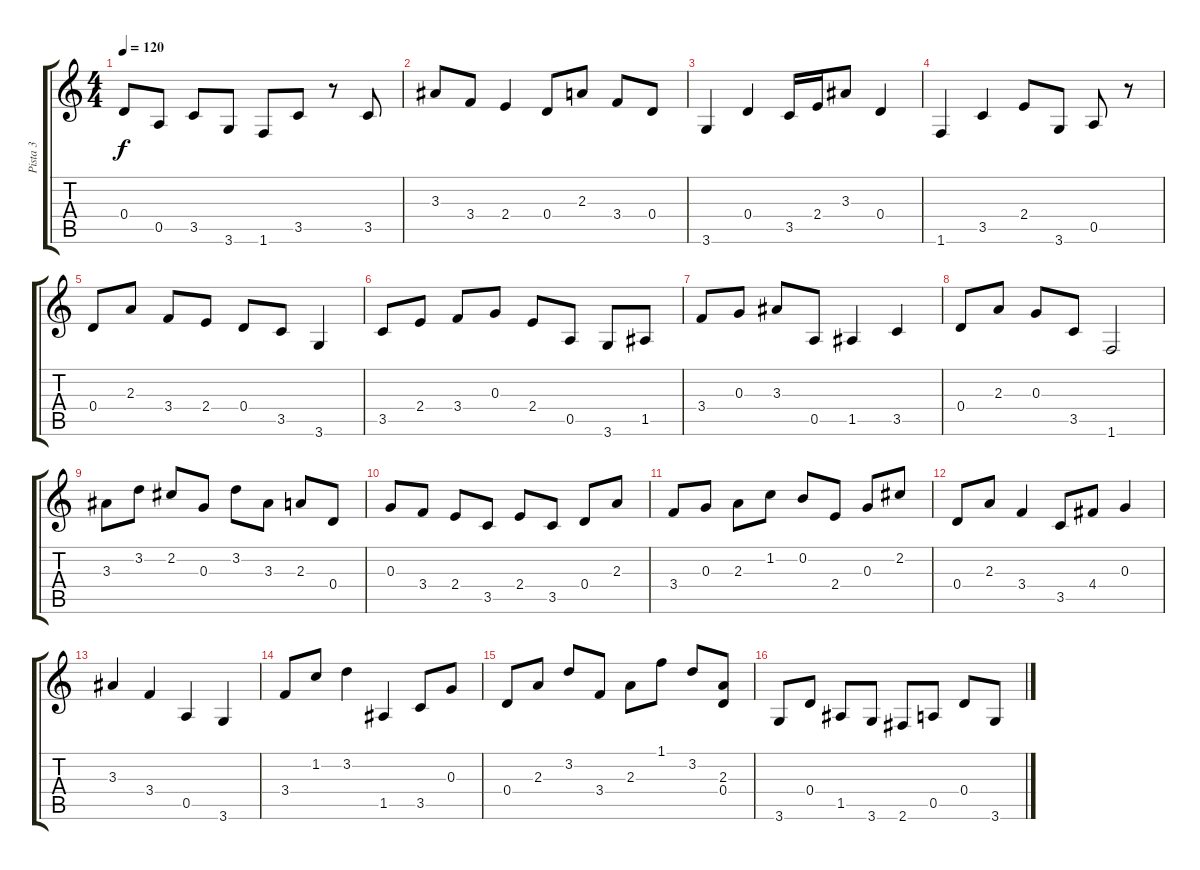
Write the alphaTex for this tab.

\track ("Pista 3" "Pista 3") {instrument electricbassfinger}
\staff {score tabs}
\tuning (E4 B3 G3 D3 A2 E2) {hide}
\ts (4 4)
\tempo 120
\clef g2
\ks c
0.4.8{dy f instrument electricbassfinger} 0.5.8 3.5.8 3.6.8 1.6.8 3.5.8 r.8 3.5.8 |
3.3.8 3.4.8 2.4.4 0.4.8 2.3.8 3.4.8 0.4.8 |
3.6.4 0.4.4 3.5.16 2.4.16 3.3.8 0.4.4 |
1.6.4 3.5.4 2.4.8 3.6.8 0.5.8 r.8 |
0.4.8 2.3.8 3.4.8 2.4.8 0.4.8 3.5.8 3.6.4 |
3.5.8 2.4.8 3.4.8 0.3.8 2.4.8 0.5.8 3.6.8 1.5.8 |
3.4.8 0.3.8 3.3.8 0.5.8 1.5.4 3.5.4 |
0.4.8 2.3.8 0.3.8 3.5.8 1.6.2 |
3.3.8 3.2.8 2.2.8 0.3.8 3.2.8 3.3.8 2.3.8 0.4.8 |
0.3.8 3.4.8 2.4.8 3.5.8 2.4.8 3.5.8 0.4.8 2.3.8 |
3.4.8 0.3.8 2.3.8 1.2.8 0.2.8 2.4.8 0.3.8 2.2.8 |
0.4.8 2.3.8 3.4.4 3.5.8 4.4.8 0.3.4 |
3.3.4 3.4.4 0.5.4 3.6.4 |
3.4.8 1.2.8 3.2.4 1.5.4 3.5.8 0.3.8 |
0.4.8 2.3.8 3.2.8 3.4.8 2.3.8 1.1.8 3.2.8 (2.3 0.4).8 |
3.6.8 0.4.8 1.5.8 3.6.8 2.6.8 0.5.8 0.4.8 3.6.8
